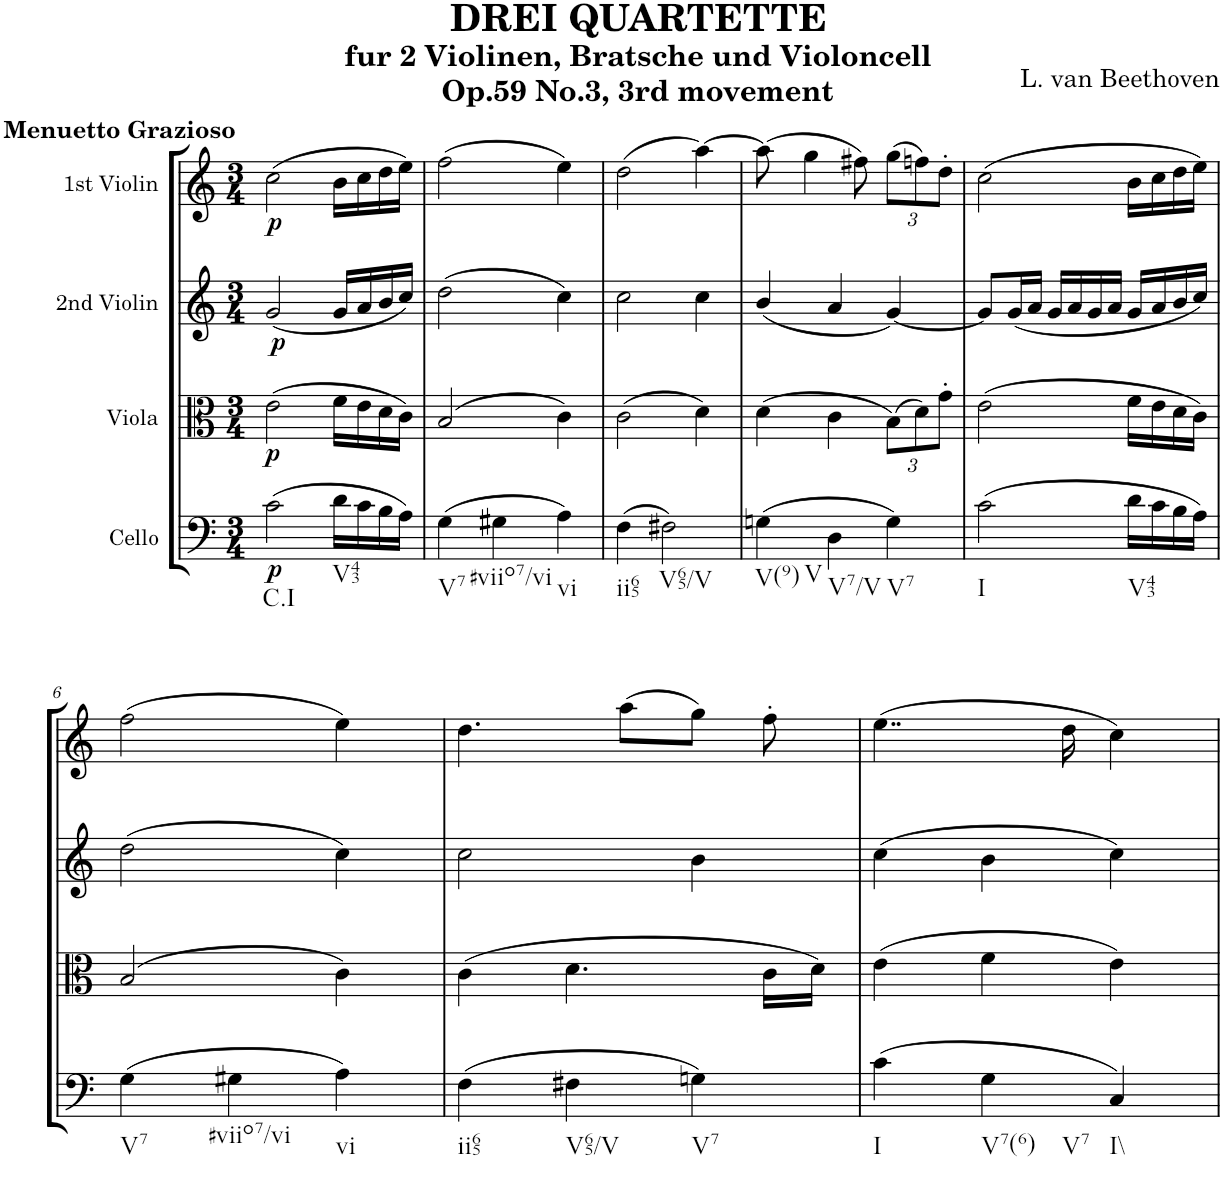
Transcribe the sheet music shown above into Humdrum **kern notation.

**kern	**dynam	**kern	**dynam	**kern	**dynam	**kern	**dynam
*part4	*part4	*part3	*part3	*part2	*part2	*part1	*part1
*staff4	*staff4	*staff3	*staff3	*staff2	*staff2	*staff1	*staff1
*I"Cello	*	*I"Viola	*	*I"2nd Violin	*	*I"1st Violin	*
*	*	*I'Vla	*	*I'Vln	*	*I'Vln	*
*clefF4	*	*clefC3	*	*clefG2	*	*clefG2	*
*k[]	*	*k[]	*	*k[]	*	*k[]	*
*M3/4	*	*M3/4	*	*M3/4	*	*M3/4	*
=1	=1	=1	=1	=1	=1	=1	=1
!	!	!	!	!	!	!LO:TX:a:B:t=Menuetto Grazioso	!
!LO:TX:b:t=C.I	!	!	!	!	!	!	!
!	!LO:DY:b	!	!LO:DY:b	!	!LO:DY:b	!	!LO:DY:b
(2c\	p	(2e\	p	(2g/	p	(2cc\	p
!LO:TX:b:t=V43	!	!	!	!	!	!	!
16d\LL	.	16f\LL	.	16g/LL	.	16b\LL	.
16c\	.	16e\	.	16a/	.	16cc\	.
16B\	.	16d\	.	16b/	.	16dd\	.
16A\JJ)	.	16c\JJ)	.	16cc/JJ)	.	16ee\JJ)	.
=2	=2	=2	=2	=2	=2	=2	=2
!LO:TX:b:t=V7	!	!	!	!	!	!	!
(4G\	.	(2B/	.	(2dd\	.	(2ff\	.
!LO:TX:b:t=#viio7/vi	!	!	!	!	!	!	!
4G#X\	.	.	.	.	.	.	.
!LO:TX:b:t=vi	!	!	!	!	!	!	!
4A\)	.	4c\)	.	4cc\)	.	4ee\)	.
=3	=3	=3	=3	=3	=3	=3	=3
!LO:TX:b:t=ii65	!	!	!	!	!	!	!
(4F\	.	(2c\	.	2cc\	.	(2dd\	.
!LO:TX:b:t=V65/V	!	!	!	!	!	!	!
2F#X\)	.	.	.	.	.	.	.
.	.	4d\)	.	4cc\	.	[4aa\)	.
=4	=4	=4	=4	=4	=4	=4	=4
!LO:TX:b:t=V(9)	!	!	!	!	!	!	!
!LO:TX:b:t=V	!	!	!	!	!	!	!
(4Gn\	.	(4d\	.	(4b/	.	(8aa\]	.
.	.	.	.	.	.	4gg\	.
!LO:TX:b:t=V7/V	!	!	!	!	!	!	!
4D\	.	4c\	.	4a/	.	.	.
.	.	.	.	.	.	8ff#X\)	.
*	*	*Xbrackettup	*	*	*	*Xbrackettup	*
!LO:TX:b:t=V7	!	!	!	!	!	!	!
4G\)	.	(12B\L)	.	[4g/)	.	(12gg\L	.
.	.	12d\)	.	.	.	12ffn\)	.
.	.	12g'\J	.	.	.	12dd'\J	.
=5	=5	=5	=5	=5	=5	=5	=5
!LO:TX:b:t=I	!	!	!	!	!	!	!
(2c\	.	(2e\	.	8g/L]	.	(2cc\	.
.	.	.	.	(16g/L	.	.	.
.	.	.	.	16a/JJ	.	.	.
.	.	.	.	16g/LL	.	.	.
.	.	.	.	16a/	.	.	.
.	.	.	.	16g/	.	.	.
.	.	.	.	16a/JJ	.	.	.
!LO:TX:b:t=V43	!	!	!	!	!	!	!
16d\LL	.	16f\LL	.	16g/LL	.	16b\LL	.
16c\	.	16e\	.	16a/	.	16cc\	.
16B\	.	16d\	.	16b/	.	16dd\	.
16A\JJ)	.	16c\JJ)	.	16cc/JJ)	.	16ee\JJ)	.
!!LO:LB:g=z
=6	=6	=6	=6	=6	=6	=6	=6
!LO:TX:b:t=V7	!	!	!	!	!	!	!
(4G\	.	(2B/	.	(2dd\	.	(2ff\	.
!LO:TX:b:t=#viio7/vi	!	!	!	!	!	!	!
4G#X\	.	.	.	.	.	.	.
!LO:TX:b:t=vi	!	!	!	!	!	!	!
4A\)	.	4c\)	.	4cc\)	.	4ee\)	.
=7	=7	=7	=7	=7	=7	=7	=7
!LO:TX:b:t=ii65	!	!	!	!	!	!	!
(4F\	.	(4c\	.	2cc\	.	4.dd\	.
!LO:TX:b:t=V65/V	!	!	!	!	!	!	!
4F#X\	.	4.d\	.	.	.	.	.
.	.	.	.	.	.	(8aa\L	.
!LO:TX:b:t=V7	!	!	!	!	!	!	!
4Gn\)	.	.	.	4b\	.	8gg\J)	.
.	.	16c\LL	.	.	.	8ff'\	.
.	.	16d\JJ)	.	.	.	.	.
=8	=8	=8	=8	=8	=8	=8	=8
!LO:TX:b:t=I	!	!	!	!	!	!	!
(4c\	.	(4e\	.	(4cc\	.	(4..ee\	.
!LO:TX:b:t=V7(6)	!	!	!	!	!	!	!
!LO:TX:b:t=V7	!	!	!	!	!	!	!
4G\	.	4f\	.	4b\	.	.	.
.	.	.	.	.	.	16dd\	.
!LO:TX:b:t=I\\	!	!	!	!	!	!	!
4C/)	.	4e\)	.	4cc\)	.	4cc\)	.
=	=	=	=	=	=	=	=
*-	*-	*-	*-	*-	*-	*-	*-
